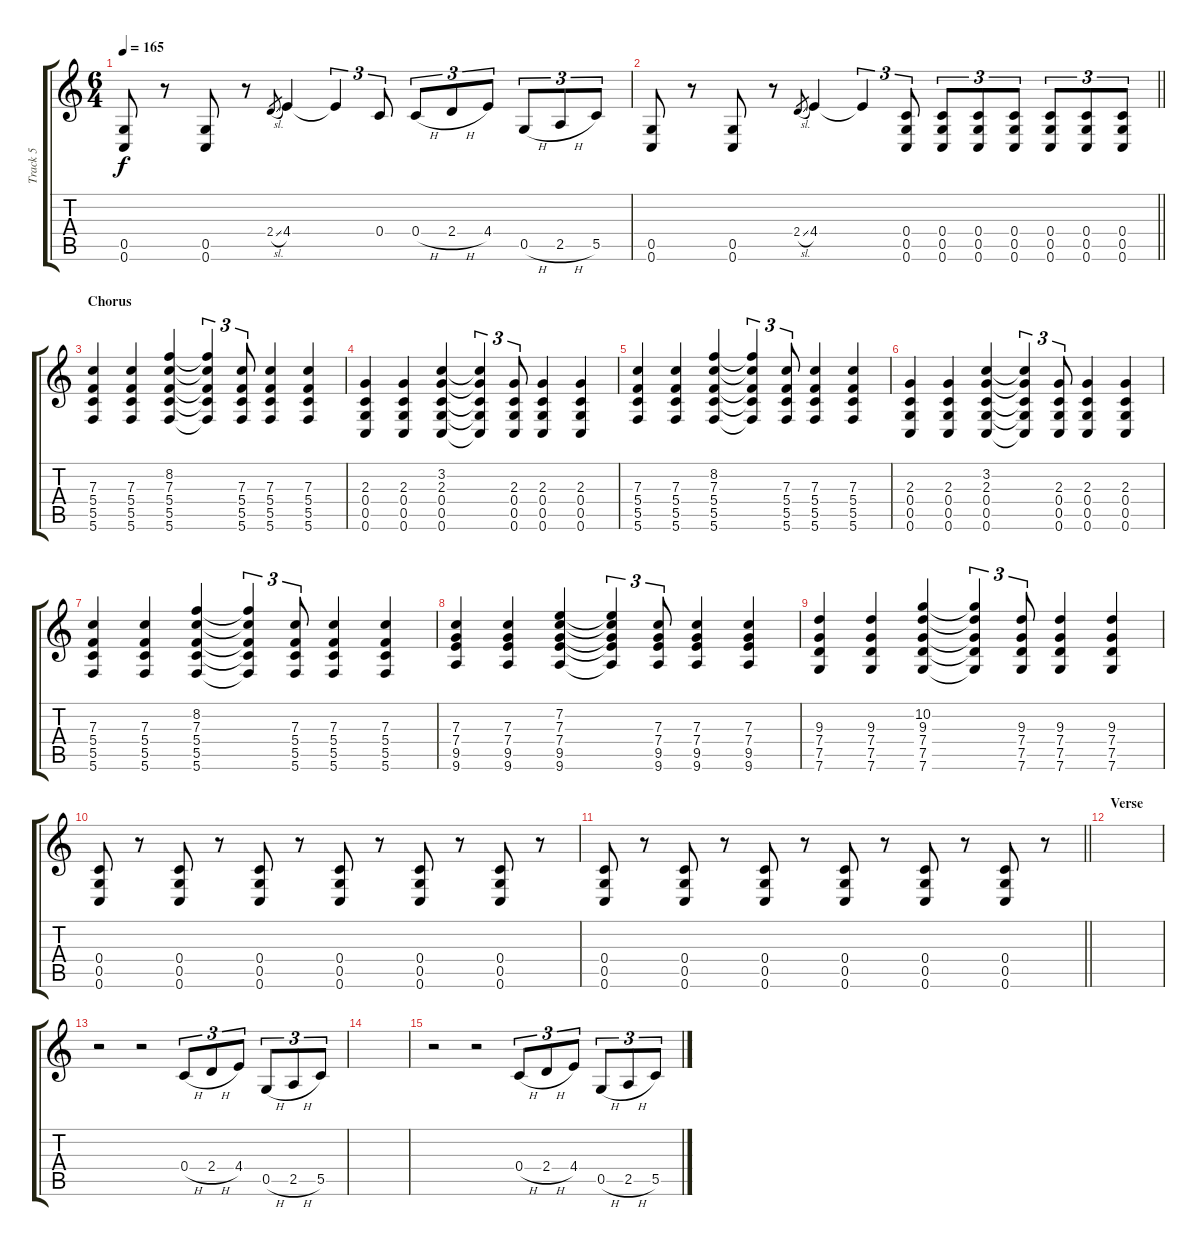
\track ("Track 5" "Track 5") {instrument overdrivenguitar}
\staff {score tabs}
\tuning (D4 A3 F3 C3 G2 C2) {hide}
\ts (6 4)
\tempo 165
\clef g2
\ks c
(0.5 0.6).8{dy f} r.8 (0.5 0.6).8 r.8 2.4{sl}.8{gr} 4.4.4 4.4{t}.4{tu (3 2)} 0.4.8{tu (3 2)} 0.4{h}.8{tu (3 2)} 2.4{h}.8{tu (3 2)} 4.4.8{tu (3 2)} 0.5{h}.8{tu (3 2)} 2.5{h}.8{tu (3 2)} 5.5.8{tu (3 2)} |
\barLineRight lightlight
(0.5 0.6).8 r.8 (0.5 0.6).8 r.8 2.4{sl}.8{gr} 4.4.4 4.4{t}.4{tu (3 2)} (0.4 0.5 0.6).8{tu (3 2)} (0.4 0.5 0.6).8{tu (3 2)} (0.4 0.5 0.6).8{tu (3 2)} (0.4 0.5 0.6).8{tu (3 2)} (0.4 0.5 0.6).8{tu (3 2)} (0.4 0.5 0.6).8{tu (3 2)} (0.4 0.5 0.6).8{tu (3 2)} |
\section ("" "Chorus")
(7.3 5.4 5.5 5.6).4 (7.3 5.4 5.5 5.6).4 (8.2 7.3 5.4 5.5 5.6).4 (8.2{t} 7.3{t} 5.4{t} 5.5{t} 5.6{t}).4{tu (3 2)} (7.3 5.4 5.5 5.6).8{tu (3 2)} (7.3 5.4 5.5 5.6).4 (7.3 5.4 5.5 5.6).4 |
(2.3 0.4 0.5 0.6).4 (2.3 0.4 0.5 0.6).4 (3.2 2.3 0.4 0.5 0.6).4 (3.2{t} 2.3{t} 0.4{t} 0.5{t} 0.6{t}).4{tu (3 2)} (2.3 0.4 0.5 0.6).8{tu (3 2)} (2.3 0.4 0.5 0.6).4 (2.3 0.4 0.5 0.6).4 |
(7.3 5.4 5.5 5.6).4 (7.3 5.4 5.5 5.6).4 (8.2 7.3 5.4 5.5 5.6).4 (8.2{t} 7.3{t} 5.4{t} 5.5{t} 5.6{t}).4{tu (3 2)} (7.3 5.4 5.5 5.6).8{tu (3 2)} (7.3 5.4 5.5 5.6).4 (7.3 5.4 5.5 5.6).4 |
(2.3 0.4 0.5 0.6).4 (2.3 0.4 0.5 0.6).4 (3.2 2.3 0.4 0.5 0.6).4 (3.2{t} 2.3{t} 0.4{t} 0.5{t} 0.6{t}).4{tu (3 2)} (2.3 0.4 0.5 0.6).8{tu (3 2)} (2.3 0.4 0.5 0.6).4 (2.3 0.4 0.5 0.6).4 |
(7.3 5.4 5.5 5.6).4 (7.3 5.4 5.5 5.6).4 (8.2 7.3 5.4 5.5 5.6).4 (8.2{t} 7.3{t} 5.4{t} 5.5{t} 5.6{t}).4{tu (3 2)} (7.3 5.4 5.5 5.6).8{tu (3 2)} (7.3 5.4 5.5 5.6).4 (7.3 5.4 5.5 5.6).4 |
(7.3 7.4 9.5 9.6).4 (7.3 7.4 9.5 9.6).4 (7.2 7.3 7.4 9.5 9.6).4 (7.2{t} 7.3{t} 7.4{t} 9.5{t} 9.6{t}).4{tu (3 2)} (7.3 7.4 9.5 9.6).8{tu (3 2)} (7.3 7.4 9.5 9.6).4 (7.3 7.4 9.5 9.6).4 |
(9.3 7.4 7.5 7.6).4 (9.3 7.4 7.5 7.6).4 (10.2 9.3 7.4 7.5 7.6).4 (10.2{t} 9.3{t} 7.4{t} 7.5{t} 7.6{t}).4{tu (3 2)} (9.3 7.4 7.5 7.6).8{tu (3 2)} (9.3 7.4 7.5 7.6).4 (9.3 7.4 7.5 7.6).4 |
(0.4 0.5 0.6).8 r.8 (0.4 0.5 0.6).8 r.8 (0.4 0.5 0.6).8 r.8 (0.4 0.5 0.6).8 r.8 (0.4 0.5 0.6).8 r.8 (0.4 0.5 0.6).8 r.8 |
\barLineRight lightlight
(0.4 0.5 0.6).8 r.8 (0.4 0.5 0.6).8 r.8 (0.4 0.5 0.6).8 r.8 (0.4 0.5 0.6).8 r.8 (0.4 0.5 0.6).8 r.8 (0.4 0.5 0.6).8 r.8 |
\section ("" "Verse")
|
r.2 r.2 0.4{h}.8{tu (3 2)} 2.4{h}.8{tu (3 2)} 4.4.8{tu (3 2)} 0.5{h}.8{tu (3 2)} 2.5{h}.8{tu (3 2)} 5.5.8{tu (3 2)} |
|
r.2 r.2 0.4{h}.8{tu (3 2)} 2.4{h}.8{tu (3 2)} 4.4.8{tu (3 2)} 0.5{h}.8{tu (3 2)} 2.5{h}.8{tu (3 2)} 5.5.8{tu (3 2)}
